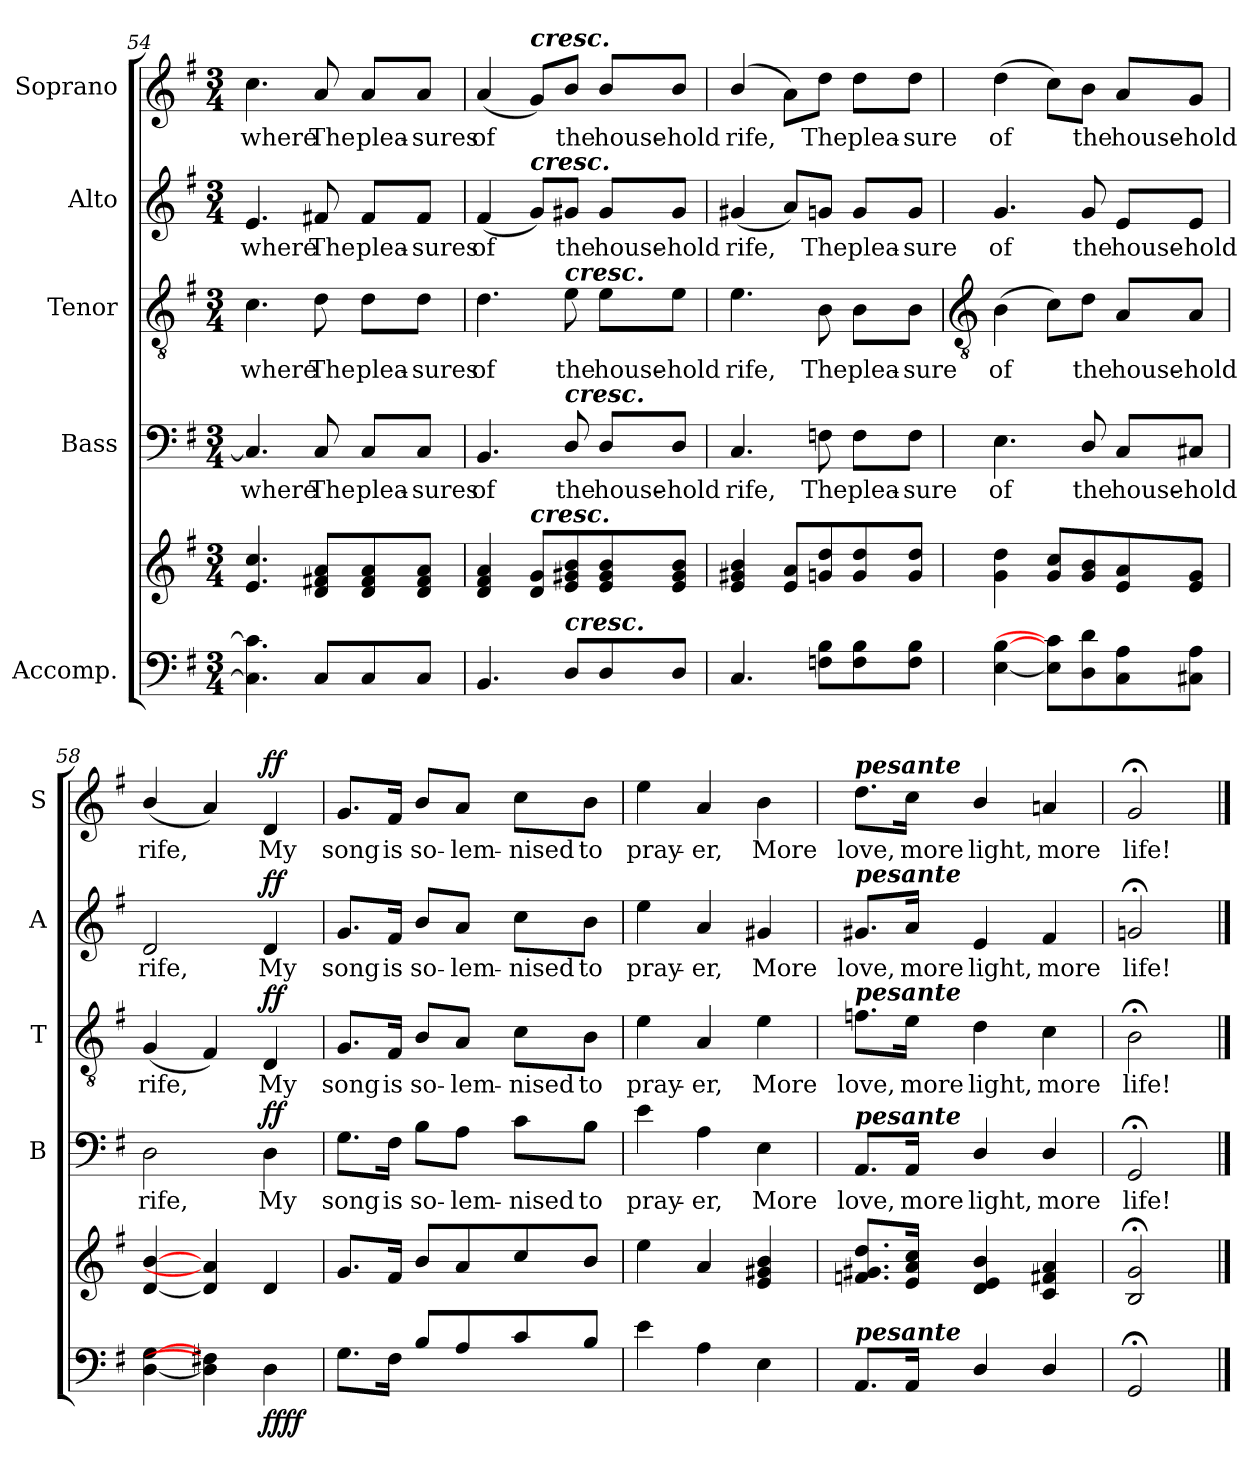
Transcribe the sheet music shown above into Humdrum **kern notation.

**kern	**kern	**dynam	**kern	**text	**dynam	**kern	**text	**dynam	**kern	**text	**dynam	**kern	**text	**dynam
*part5	*part5	*part5	*part4	*part4	*part4	*part3	*part3	*part3	*part2	*part2	*part2	*part1	*part1	*part1
*staff6	*staff5	*staff5/6	*staff4	*staff4	*staff4	*staff3	*staff3	*staff3	*staff2	*staff2	*staff2	*staff1	*staff1	*staff1
*I"Accomp.	*	*	*I"Bass	*	*	*I"Tenor	*	*	*I"Alto	*	*	*I"Soprano	*	*
*	*	*	*I'B	*	*	*I'T	*	*	*I'A	*	*	*I'S	*	*
*clefF4	*clefG2	*	*clefF4	*	*	*clefGv2	*	*	*clefG2	*	*	*clefG2	*	*
*k[f#]	*k[f#]	*	*k[f#]	*	*	*k[f#]	*	*	*k[f#]	*	*	*k[f#]	*	*
*G:	*G:	*	*G:	*	*	*G:	*	*	*G:	*	*	*G:	*	*
*M3/4	*M3/4	*	*M3/4	*	*	*M3/4	*	*	*M3/4	*	*	*M3/4	*	*
=54	=54	=54	=54	=54	=54	=54	=54	=54	=54	=54	=54	=54	=54	=54
!LO:N:vis=1	!	!	!	!LO:LY:b	!	!	!LO:LY:b	!	!	!LO:LY:b	!	!	!LO:LY:b	!
*^	*	*	*	*	*	*	*	*	*	*	*	*	*	*
2.ryy	4.C\] 4.c\]	4.e 4.cc	.	4.C]	-where	.	4.c	where	.	4.e	-where	.	4.cc	-where	.
!	!	!	!	!	!LO:LY:b	!	!	!LO:LY:b	!	!	!LO:LY:b	!	!	!LO:LY:b	!
.	8C/L	8d 8f#X 8aL	.	8C	The	.	8d	The	.	8f#X	The	.	8a	The	.
!	!	!	!	!	!LO:LY:b	!	!	!LO:LY:b	!	!	!LO:LY:b	!	!	!LO:LY:b	!
.	8C/	8d 8f# 8a	.	8C/L	plea-	.	8d\L	plea-	.	8f#/L	plea-	.	8a/L	plea-	.
!	!	!	!	!	!LO:LY:b	!	!	!LO:LY:b	!	!	!LO:LY:b	!	!	!LO:LY:b	!
.	8C/J	8d 8f# 8aJ	.	8C/J	-sures	.	8d\J	-sures	.	8f#/J	-sures	.	8a/J	-sures	.
=55	=55	=55	=55	=55	=55	=55	=55	=55	=55	=55	=55	=55	=55	=55	=55
!	!LO:N:vis=1	!	!	!	!LO:LY:b	!	!	!LO:LY:b	!	!	!LO:LY:b	!	!	!LO:LY:b	!
4.BB/	2.ryy	4d 4f# 4a	.	4.BB	of	.	4.d	of	.	(<4f#	of	.	(<4a	of	.
!	!	!	!	!	!	!	!	!	!	!	!	!	!LO:TX:a:Bi:t=cresc.	!	!
!	!	!	!	!	!	!	!	!	!	!LO:TX:a:Bi:t=cresc.	!	!	!	!	!
!	!	!LO:TX:a:Bi:t=cresc.	!	!	!	!	!	!	!	!	!	!	!	!	!
.	.	8d 8gL	.	.	.	.	.	.	.	8g/L)	.	.	8g/L)	.	.
!	!	!	!	!	!	!	!LO:TX:a:Bi:t=cresc.	!	!	!	!	!	!	!	!
!	!	!	!	!LO:TX:a:Bi:t=cresc.	!	!	!	!	!	!	!	!	!	!	!
!LO:TX:a:Bi:t=cresc.	!	!	!	!	!	!	!	!	!	!	!	!	!	!	!
!	!	!	!	!	!LO:LY:b	!	!	!LO:LY:b	!	!	!LO:LY:b	!	!	!LO:LY:b	!
8D/L	.	8e/ 8g#X/ 8b/	.	8D/	the	.	8e	the	.	8g#X/J	the	.	8b/J	the	.
!	!	!	!	!	!LO:LY:b	!	!	!LO:LY:b	!	!	!LO:LY:b	!	!	!LO:LY:b	!
8D/	.	8e/ 8g#/ 8b/	.	8D/L	house-	.	8e\L	house-	.	8g#/L	house-	.	8b/L	house-	.
!	!	!	!	!	!LO:LY:b	!	!	!LO:LY:b	!	!	!LO:LY:b	!	!	!LO:LY:b	!
8D/J	.	8e/ 8g#/ 8b/J	.	8D/J	-hold	.	8e\J	-hold	.	8g#/J	-hold	.	8b/J	-hold	.
=56	=56	=56	=56	=56	=56	=56	=56	=56	=56	=56	=56	=56	=56	=56	=56
!	!LO:N:vis=1	!	!	!	!LO:LY:b	!	!	!LO:LY:b	!	!	!LO:LY:b	!	!	!LO:LY:b	!
4.C/	2.ryy	4e/ 4g#X/ 4b/	.	4.C	rife,	.	4.e	rife,	.	(<4g#X	rife,	.	(<4b/	rife,	.
.	.	8e 8aL	.	.	.	.	.	.	.	8a/L)	.	.	8a\L)	.	.
!	!	!	!	!	!LO:LY:b	!	!	!LO:LY:b	!	!	!LO:LY:b	!	!	!LO:LY:b	!
8Fn\ 8B\L	.	8gn 8dd	.	8Fn	The	.	8B	The	.	8gn/J	The	.	8dd\J	The	.
!	!	!	!	!	!LO:LY:b	!	!	!LO:LY:b	!	!	!LO:LY:b	!	!	!LO:LY:b	!
8F\ 8B\	.	8g 8dd	.	8F\L	plea-	.	8B\L	plea-	.	8g/L	plea-	.	8dd\L	plea-	.
!	!	!	!	!	!LO:LY:b	!	!	!LO:LY:b	!	!	!LO:LY:b	!	!	!LO:LY:b	!
8F\ 8B\J	.	8g 8ddJ	.	8F\J	-sure	.	8B\J	-sure	.	8g/J	-sure	.	8dd\J	-sure	.
*v	*v	*	*	*	*	*	*	*	*	*	*	*	*	*	*
!!LO:LB:g=z
=57	=57	=57	=57	=57	=57	=57	=57	=57	=57	=57	=57	=57	=57	=57
*	*	*	*	*	*	*clefGv2	*	*	*	*	*	*	*	*
!	!	!	!	!LO:LY:b	!	!	!LO:LY:b	!	!	!LO:LY:b	!	!	!LO:LY:b	!
[4E [4B	4g 4dd	.	4.E	of	.	(>4B	of	.	4.g	of	.	(>4dd	of	.
8E] 8c]L	8g 8ccL	.	.	.	.	8c\L)	.	.	.	.	.	8cc\L)	.	.
!	!	!	!	!LO:LY:b	!	!	!LO:LY:b	!	!	!LO:LY:b	!	!	!LO:LY:b	!
8D 8d	8g/ 8b/	.	8D/	the	.	8d\J	the	.	8g	the	.	8b\J	the	.
!	!	!	!	!LO:LY:b	!	!	!LO:LY:b	!	!	!LO:LY:b	!	!	!LO:LY:b	!
8C 8A	8e 8a	.	8C/L	house-	.	8A/L	house-	.	8e/L	house-	.	8a/L	house-	.
!	!	!	!	!LO:LY:b	!	!	!LO:LY:b	!	!	!LO:LY:b	!	!	!LO:LY:b	!
8C#X 8AJ	8e 8gJ	.	8C#X/J	-hold	.	8A/J	-hold	.	8e/J	-hold	.	8g/J	-hold	.
=58	=58	=58	=58	=58	=58	=58	=58	=58	=58	=58	=58	=58	=58	=58
!	!	!	!	!LO:LY:b	!	!	!LO:LY:b	!	!	!LO:LY:b	!	!	!LO:LY:b	!
[4D [4G	[4d/ [4b/	.	2D	rife,	.	(<4G	rife,	.	2d	rife,	.	(<4b/	rife,	.
4D] 4F#X]	4d] 4a]	.	.	.	.	4F#)	.	.	.	.	.	4a)	.	.
!	!	!LO:DY:b=2	!	!LO:LY:b	!	!	!LO:LY:b	!	!	!LO:LY:b	!	!	!LO:LY:b	!
!	!	!LO:DY:n=1:b	!	!	!LO:DY:b	!	!	!LO:DY:b	!	!	!LO:DY:b	!	!	!LO:DY:b
4D	4d	ff ff	4D	My	ff	4D	My	ff	4d	My	ff	4d	My	ff
=59	=59	=59	=59	=59	=59	=59	=59	=59	=59	=59	=59	=59	=59	=59
!	!	!	!	!LO:LY:b	!	!	!LO:LY:b	!	!	!LO:LY:b	!	!	!LO:LY:b	!
8.GL	8.gL	.	8.G\L	song	.	8.G/L	song	.	8.g/L	song	.	8.g/L	song	.
!	!	!	!	!LO:LY:b	!	!	!LO:LY:b	!	!	!LO:LY:b	!	!	!LO:LY:b	!
16F#J	16f#J	.	16F#\Jk	is	.	16F#/Jk	is	.	16f#/Jk	is	.	16f#/Jk	is	.
!	!	!	!	!LO:LY:b	!	!	!LO:LY:b	!	!	!LO:LY:b	!	!	!LO:LY:b	!
8B/L	8b/L	.	8B\L	so-	.	8B/L	so-	.	8b/L	so-	.	8b/L	so-	.
!	!	!	!	!LO:LY:b	!	!	!LO:LY:b	!	!	!LO:LY:b	!	!	!LO:LY:b	!
8A	8a	.	8A\J	-lem-	.	8A/J	-lem-	.	8a/J	-lem-	.	8a/J	-lem-	.
!	!	!	!	!LO:LY:b	!	!	!LO:LY:b	!	!	!LO:LY:b	!	!	!LO:LY:b	!
8c	8cc	.	8c\L	-nised	.	8c\L	-nised	.	8cc\L	-nised	.	8cc\L	-nised	.
!	!	!	!	!LO:LY:b	!	!	!LO:LY:b	!	!	!LO:LY:b	!	!	!LO:LY:b	!
8BJ	8bJ	.	8B\J	to	.	8B\J	to	.	8b\J	to	.	8b\J	to	.
=60	=60	=60	=60	=60	=60	=60	=60	=60	=60	=60	=60	=60	=60	=60
!	!	!	!	!LO:LY:b	!	!	!LO:LY:b	!	!	!LO:LY:b	!	!	!LO:LY:b	!
4e	4ee	.	4e	pray-	.	4e	pray-	.	4ee	pray-	.	4ee	pray-	.
!	!	!	!	!LO:LY:b	!	!	!LO:LY:b	!	!	!LO:LY:b	!	!	!LO:LY:b	!
4A	4a	.	4A	-er,	.	4A	-er,	.	4a	-er,	.	4a	-er,	.
!	!	!	!	!LO:LY:b	!	!	!LO:LY:b	!	!	!LO:LY:b	!	!	!LO:LY:b	!
4E	4e 4g#X 4b	.	4E	More	.	4e	More	.	4g#X	More	.	4b	More	.
=61	=61	=61	=61	=61	=61	=61	=61	=61	=61	=61	=61	=61	=61	=61
!	!	!	!	!	!	!	!	!	!	!	!	!LO:TX:a:Bi:t=pesante	!	!
!	!	!	!	!	!	!	!	!	!LO:TX:a:Bi:t=pesante	!	!	!	!	!
!	!	!	!	!	!	!LO:TX:a:Bi:t=pesante	!	!	!	!	!	!	!	!
!	!	!	!LO:TX:a:Bi:t=pesante	!	!	!	!	!	!	!	!	!	!	!
!LO:TX:a:Bi:t=pesante	!	!	!	!	!	!	!	!	!	!	!	!	!	!
!	!	!	!	!LO:LY:b	!	!	!LO:LY:b	!	!	!LO:LY:b	!	!	!LO:LY:b	!
8.AAL	8.fn 8.g#X 8.ddL	.	8.AA/L	love,	.	8.fn\L	love,	.	8.g#X/L	love,	.	8.dd\L	love,	.
!	!	!	!	!LO:LY:b	!	!	!LO:LY:b	!	!	!LO:LY:b	!	!	!LO:LY:b	!
16AAJ	16e 16a 16ccJ	.	16AA/Jk	more	.	16e\Jk	more	.	16a/Jk	more	.	16cc\Jk	more	.
!	!	!	!	!LO:LY:b	!	!	!LO:LY:b	!	!	!LO:LY:b	!	!	!LO:LY:b	!
4D/	4d 4e 4b	.	4D/	light,	.	4d	light,	.	4e	light,	.	4b/	light,	.
!	!	!	!	!LO:LY:b	!	!	!LO:LY:b	!	!	!LO:LY:b	!	!	!LO:LY:b	!
4D/	4c 4f#X 4a	.	4D/	more	.	4c	more	.	4f#	more	.	4an	more	.
=62	=62	=62	=62	=62	=62	=62	=62	=62	=62	=62	=62	=62	=62	=62
!	!	!	!	!LO:LY:b	!	!	!LO:LY:b	!	!	!LO:LY:b	!	!	!LO:LY:b	!
2GG;<	2B;< 2g;<	.	2GG;<	life!	.	2B;<	life!	.	2gn;<	life!	.	2g;<	life!	.
==	==	==	==	==	==	==	==	==	==	==	==	==	==	==
*-	*-	*-	*-	*-	*-	*-	*-	*-	*-	*-	*-	*-	*-	*-
